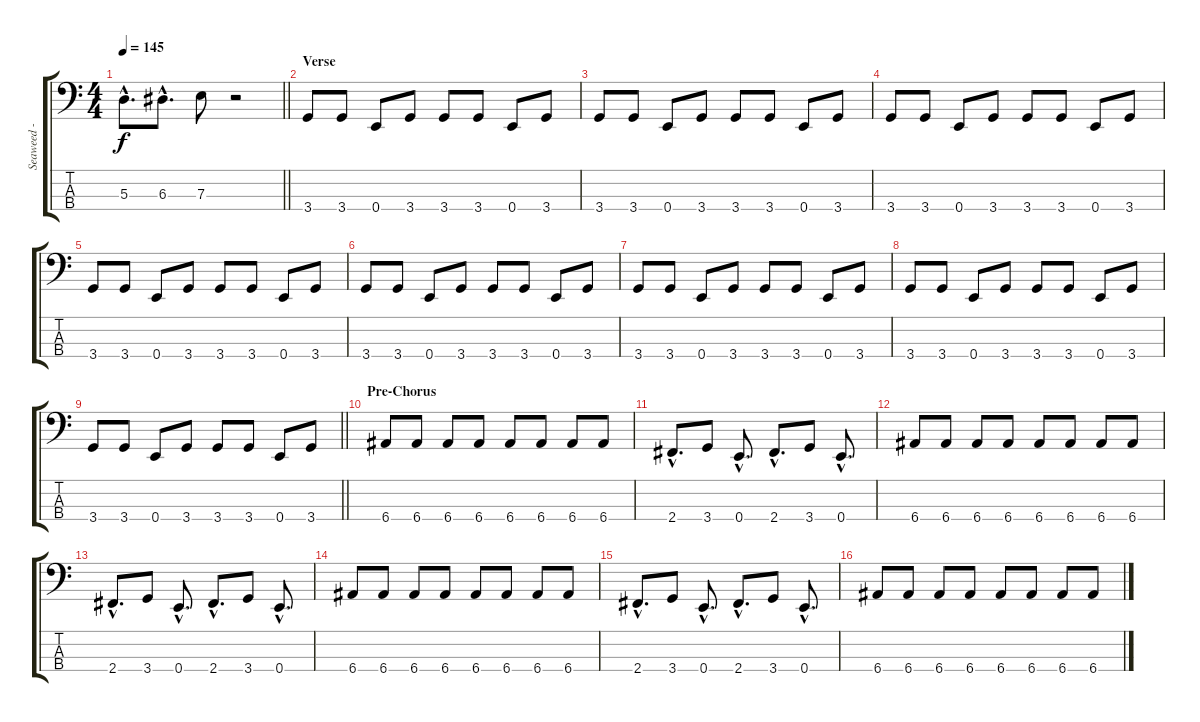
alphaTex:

\track ("Seaweed - Bass" "Seaweed - ") {instrument electricbassfinger}
\staff {score tabs}
\tuning (G2 D2 A1 E1) {hide}
\ts (4 4)
\tempo 145
\clef f4
\barLineRight lightlight
\ks c
5.3{hac}.8{d dy f} 6.3{hac}.8{d} 7.3.8 r.2 |
\section ("" "Verse")
3.4.8 3.4.8 0.4.8 3.4.8 3.4.8 3.4.8 0.4.8 3.4.8 |
3.4.8 3.4.8 0.4.8 3.4.8 3.4.8 3.4.8 0.4.8 3.4.8 |
3.4.8 3.4.8 0.4.8 3.4.8 3.4.8 3.4.8 0.4.8 3.4.8 |
3.4.8 3.4.8 0.4.8 3.4.8 3.4.8 3.4.8 0.4.8 3.4.8 |
3.4.8 3.4.8 0.4.8 3.4.8 3.4.8 3.4.8 0.4.8 3.4.8 |
3.4.8 3.4.8 0.4.8 3.4.8 3.4.8 3.4.8 0.4.8 3.4.8 |
3.4.8 3.4.8 0.4.8 3.4.8 3.4.8 3.4.8 0.4.8 3.4.8 |
\barLineRight lightlight
3.4.8 3.4.8 0.4.8 3.4.8 3.4.8 3.4.8 0.4.8 3.4.8 |
\section ("" "Pre-Chorus")
6.4.8 6.4.8 6.4.8 6.4.8 6.4.8 6.4.8 6.4.8 6.4.8 |
2.4{hac}.8{d} 3.4.8 0.4{hac}.8{d} 2.4{hac}.8{d} 3.4.8 0.4{hac}.8{d} |
6.4.8 6.4.8 6.4.8 6.4.8 6.4.8 6.4.8 6.4.8 6.4.8 |
2.4{hac}.8{d} 3.4.8 0.4{hac}.8{d} 2.4{hac}.8{d} 3.4.8 0.4{hac}.8{d} |
6.4.8 6.4.8 6.4.8 6.4.8 6.4.8 6.4.8 6.4.8 6.4.8 |
2.4{hac}.8{d} 3.4.8 0.4{hac}.8{d} 2.4{hac}.8{d} 3.4.8 0.4{hac}.8{d} |
6.4.8 6.4.8 6.4.8 6.4.8 6.4.8 6.4.8 6.4.8 6.4.8
